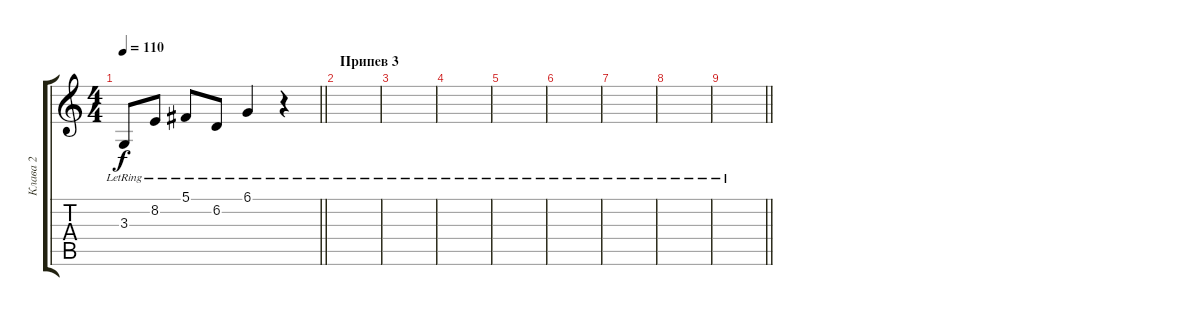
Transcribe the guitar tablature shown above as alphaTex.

\track ("Клава 2" "Клава 2") {instrument brightacousticpiano}
\staff {score tabs}
\tuning (Db4 Ab3 E3 B2 Gb2 B1) {hide}
\ts (4 4)
\tempo 110
\clef g2
\barLineRight lightlight
\ks c
3.3{lr}.8{dy f} 8.2{lr}.8 5.1{lr}.8 6.2{lr}.8 6.1{lr}.4 r.4 |
\section ("" "Припев 3")
|
|
|
|
|
|
|
\barLineRight lightlight
